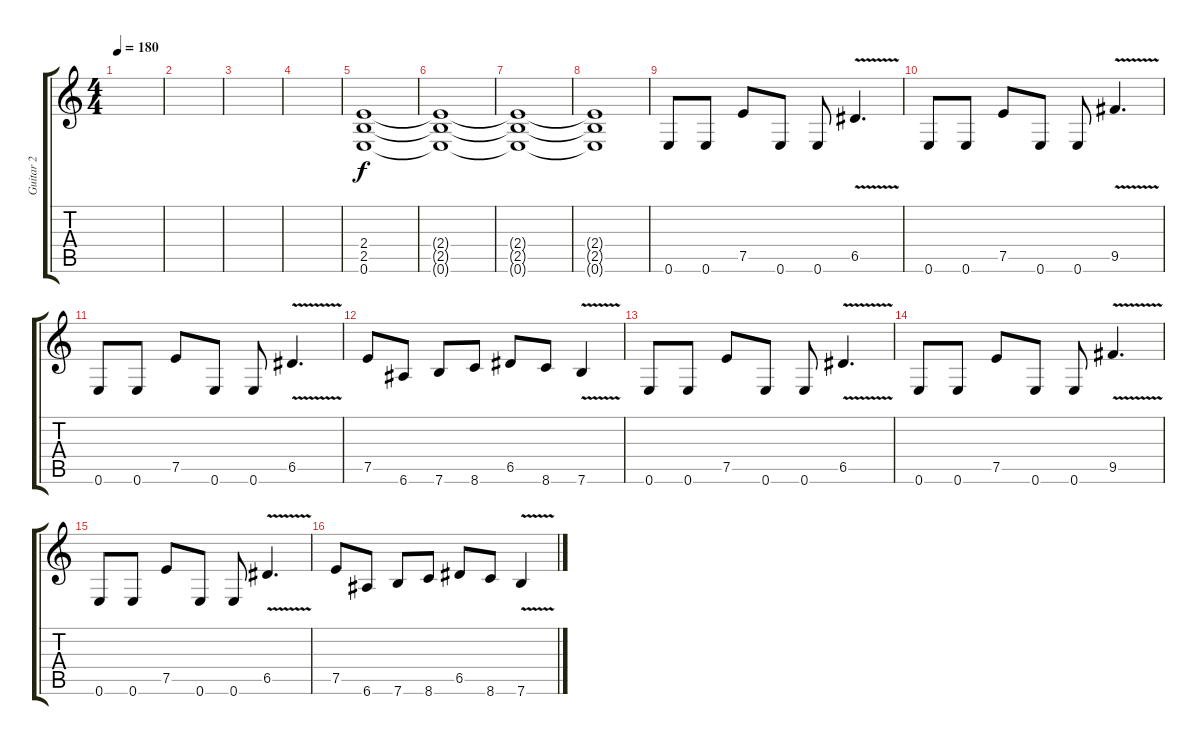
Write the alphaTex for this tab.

\track ("Guitar 2" "Guitar 2") {instrument distortionguitar}
\staff {score tabs}
\tuning (E4 B3 G3 D3 A2 E2) {hide}
\ts (4 4)
\tempo 180
\clef g2
\ks c
|
|
|
|
(2.4 2.5 0.6).1 |
(2.4{t} 2.5{t} 0.6{t}).1 |
(2.4{t} 2.5{t} 0.6{t}).1 |
(2.4{t} 2.5{t} 0.6{t}).1 |
0.6.8 0.6.8 7.5.8 0.6.8 0.6.8 6.5{v}.4{d} |
0.6.8 0.6.8 7.5.8 0.6.8 0.6.8 9.5{v}.4{d} |
0.6.8 0.6.8 7.5.8 0.6.8 0.6.8 6.5{v}.4{d} |
7.5.8 6.6.8 7.6.8 8.6.8 6.5.8 8.6.8 7.6{v}.4 |
0.6.8 0.6.8 7.5.8 0.6.8 0.6.8 6.5{v}.4{d} |
0.6.8 0.6.8 7.5.8 0.6.8 0.6.8 9.5{v}.4{d} |
0.6.8 0.6.8 7.5.8 0.6.8 0.6.8 6.5{v}.4{d} |
7.5.8 6.6.8 7.6.8 8.6.8 6.5.8 8.6.8 7.6{v}.4
